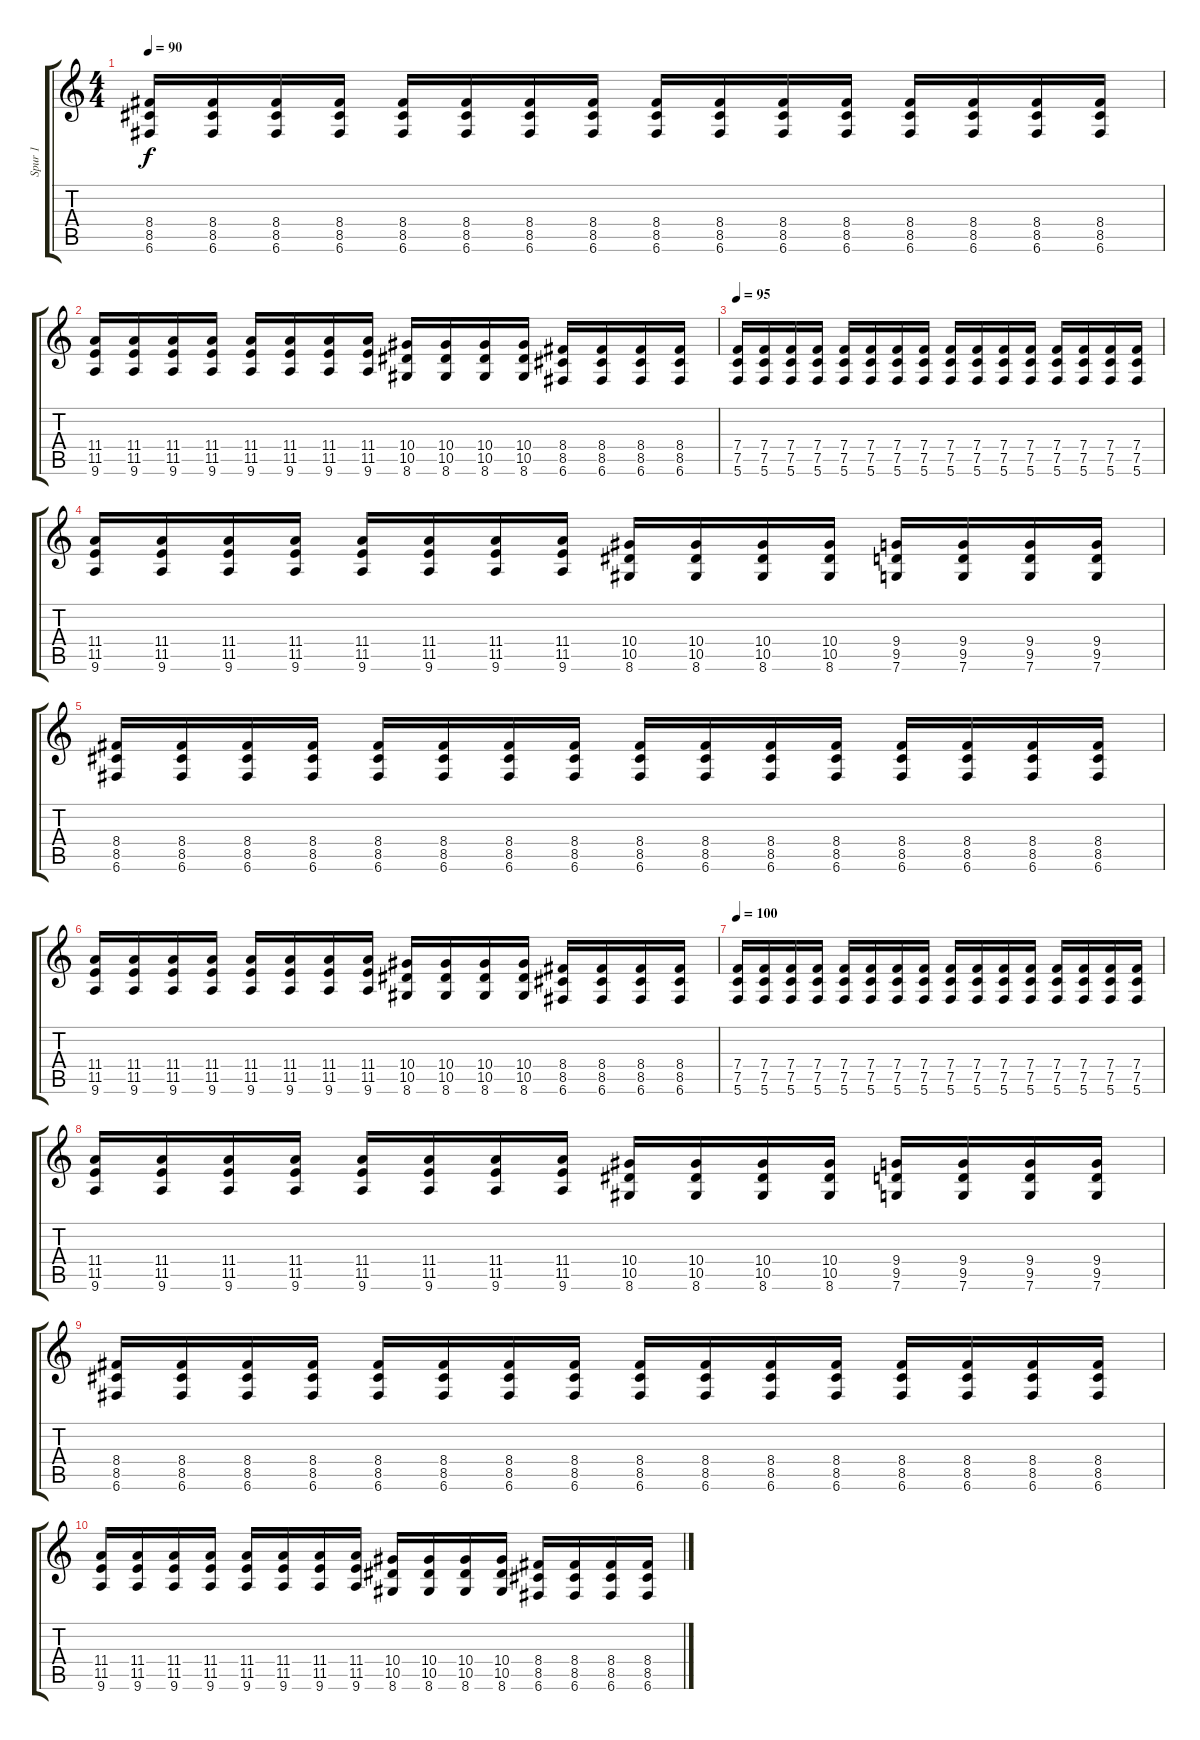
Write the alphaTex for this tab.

\track ("Spur 1" "Spur 1") {instrument electricguitarclean}
\staff {score tabs}
\tuning (C4 G3 Eb3 Bb2 F2 C2) {hide}
\ts (4 4)
\tempo 90
\clef g2
\ks c
(8.4 8.5 6.6).16{dy f} (8.4 8.5 6.6).16 (8.4 8.5 6.6).16 (8.4 8.5 6.6).16 (8.4 8.5 6.6).16 (8.4 8.5 6.6).16 (8.4 8.5 6.6).16 (8.4 8.5 6.6).16 (8.4 8.5 6.6).16 (8.4 8.5 6.6).16 (8.4 8.5 6.6).16 (8.4 8.5 6.6).16 (8.4 8.5 6.6).16 (8.4 8.5 6.6).16 (8.4 8.5 6.6).16 (8.4 8.5 6.6).16 |
(11.4 11.5 9.6).16 (11.4 11.5 9.6).16 (11.4 11.5 9.6).16 (11.4 11.5 9.6).16 (11.4 11.5 9.6).16 (11.4 11.5 9.6).16 (11.4 11.5 9.6).16 (11.4 11.5 9.6).16 (10.4 10.5 8.6).16 (10.4 10.5 8.6).16 (10.4 10.5 8.6).16 (10.4 10.5 8.6).16 (8.4 8.5 6.6).16 (8.4 8.5 6.6).16 (8.4 8.5 6.6).16 (8.4 8.5 6.6).16 |
\tempo 95
(7.4 7.5 5.6).16 (7.4 7.5 5.6).16 (7.4 7.5 5.6).16 (7.4 7.5 5.6).16 (7.4 7.5 5.6).16 (7.4 7.5 5.6).16 (7.4 7.5 5.6).16 (7.4 7.5 5.6).16 (7.4 7.5 5.6).16 (7.4 7.5 5.6).16 (7.4 7.5 5.6).16 (7.4 7.5 5.6).16 (7.4 7.5 5.6).16 (7.4 7.5 5.6).16 (7.4 7.5 5.6).16 (7.4 7.5 5.6).16 |
(11.4 11.5 9.6).16 (11.4 11.5 9.6).16 (11.4 11.5 9.6).16 (11.4 11.5 9.6).16 (11.4 11.5 9.6).16 (11.4 11.5 9.6).16 (11.4 11.5 9.6).16 (11.4 11.5 9.6).16 (10.4 10.5 8.6).16 (10.4 10.5 8.6).16 (10.4 10.5 8.6).16 (10.4 10.5 8.6).16 (9.4 9.5 7.6).16 (9.4 9.5 7.6).16 (9.4 9.5 7.6).16 (9.4 9.5 7.6).16 |
(8.4 8.5 6.6).16 (8.4 8.5 6.6).16 (8.4 8.5 6.6).16 (8.4 8.5 6.6).16 (8.4 8.5 6.6).16 (8.4 8.5 6.6).16 (8.4 8.5 6.6).16 (8.4 8.5 6.6).16 (8.4 8.5 6.6).16 (8.4 8.5 6.6).16 (8.4 8.5 6.6).16 (8.4 8.5 6.6).16 (8.4 8.5 6.6).16 (8.4 8.5 6.6).16 (8.4 8.5 6.6).16 (8.4 8.5 6.6).16 |
(11.4 11.5 9.6).16 (11.4 11.5 9.6).16 (11.4 11.5 9.6).16 (11.4 11.5 9.6).16 (11.4 11.5 9.6).16 (11.4 11.5 9.6).16 (11.4 11.5 9.6).16 (11.4 11.5 9.6).16 (10.4 10.5 8.6).16 (10.4 10.5 8.6).16 (10.4 10.5 8.6).16 (10.4 10.5 8.6).16 (8.4 8.5 6.6).16 (8.4 8.5 6.6).16 (8.4 8.5 6.6).16 (8.4 8.5 6.6).16 |
\tempo 100
(7.4 7.5 5.6).16 (7.4 7.5 5.6).16 (7.4 7.5 5.6).16 (7.4 7.5 5.6).16 (7.4 7.5 5.6).16 (7.4 7.5 5.6).16 (7.4 7.5 5.6).16 (7.4 7.5 5.6).16 (7.4 7.5 5.6).16 (7.4 7.5 5.6).16 (7.4 7.5 5.6).16 (7.4 7.5 5.6).16 (7.4 7.5 5.6).16 (7.4 7.5 5.6).16 (7.4 7.5 5.6).16 (7.4 7.5 5.6).16 |
(11.4 11.5 9.6).16 (11.4 11.5 9.6).16 (11.4 11.5 9.6).16 (11.4 11.5 9.6).16 (11.4 11.5 9.6).16 (11.4 11.5 9.6).16 (11.4 11.5 9.6).16 (11.4 11.5 9.6).16 (10.4 10.5 8.6).16 (10.4 10.5 8.6).16 (10.4 10.5 8.6).16 (10.4 10.5 8.6).16 (9.4 9.5 7.6).16 (9.4 9.5 7.6).16 (9.4 9.5 7.6).16 (9.4 9.5 7.6).16 |
(8.4 8.5 6.6).16 (8.4 8.5 6.6).16 (8.4 8.5 6.6).16 (8.4 8.5 6.6).16 (8.4 8.5 6.6).16 (8.4 8.5 6.6).16 (8.4 8.5 6.6).16 (8.4 8.5 6.6).16 (8.4 8.5 6.6).16 (8.4 8.5 6.6).16 (8.4 8.5 6.6).16 (8.4 8.5 6.6).16 (8.4 8.5 6.6).16 (8.4 8.5 6.6).16 (8.4 8.5 6.6).16 (8.4 8.5 6.6).16 |
(11.4 11.5 9.6).16 (11.4 11.5 9.6).16 (11.4 11.5 9.6).16 (11.4 11.5 9.6).16 (11.4 11.5 9.6).16 (11.4 11.5 9.6).16 (11.4 11.5 9.6).16 (11.4 11.5 9.6).16 (10.4 10.5 8.6).16 (10.4 10.5 8.6).16 (10.4 10.5 8.6).16 (10.4 10.5 8.6).16 (8.4 8.5 6.6).16 (8.4 8.5 6.6).16 (8.4 8.5 6.6).16 (8.4 8.5 6.6).16
